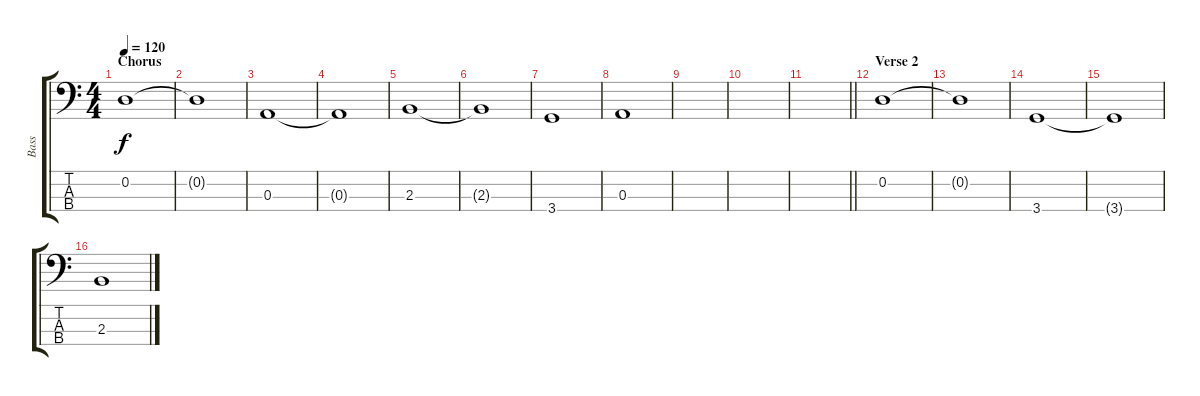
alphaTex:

\track ("Bass" "Bass") {instrument electricbassfinger}
\staff {score tabs}
\tuning (G2 D2 A1 E1) {hide}
\ts (4 4)
\section ("" "Chorus")
\tempo 120
\clef f4
\ks c
0.2.1{dy f} |
0.2{t}.1 |
0.3.1 |
0.3{t}.1 |
2.3.1 |
2.3{t}.1 |
3.4.1 |
0.3.1 |
|
|
\barLineRight lightlight
|
\section ("" "Verse 2")
0.2.1 |
0.2{t}.1 |
3.4.1 |
3.4{t}.1 |
2.3.1
